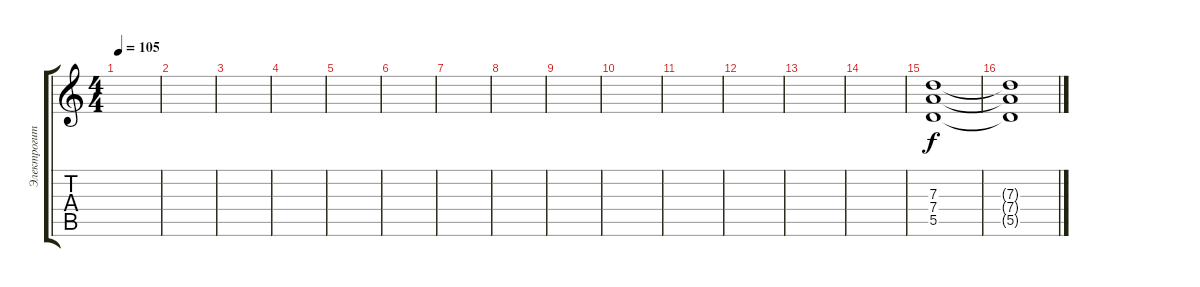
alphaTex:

\track ("Электрогитара" "Электрогит") {instrument distortionguitar}
\staff {score tabs}
\tuning (E4 B3 G3 D3 A2 E2) {hide}
\ts (4 4)
\tempo 105
\clef g2
\ks c
|
|
|
|
|
|
|
|
|
|
|
|
|
|
(7.3 7.4 5.5).1 |
(7.3{t} 7.4{t} 5.5{t}).1
